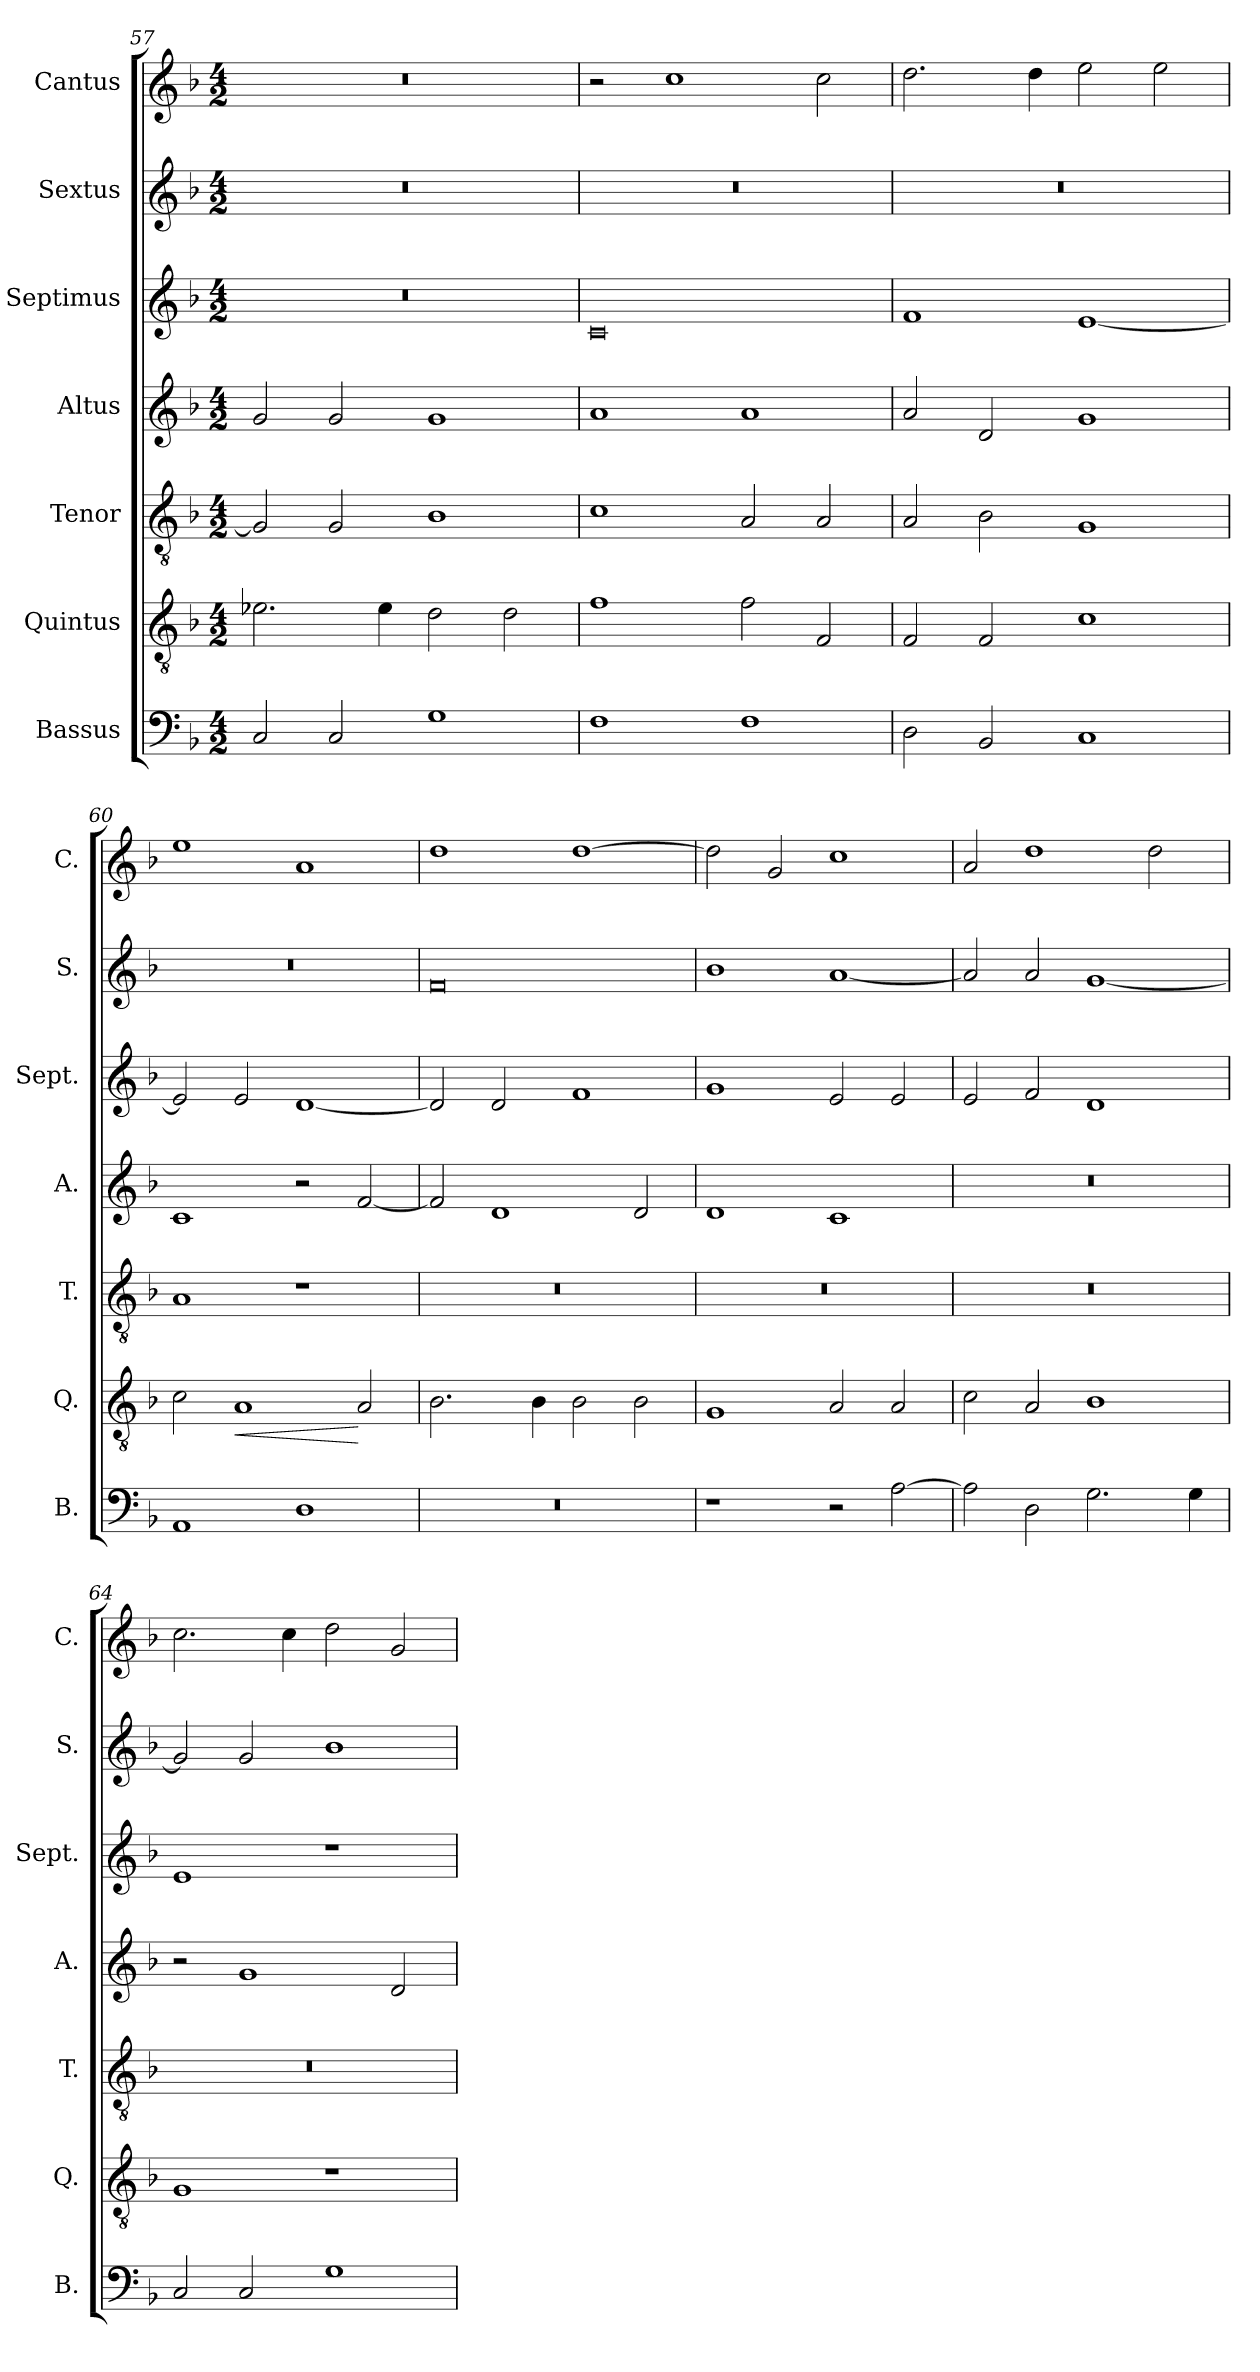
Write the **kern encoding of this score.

**kern	**kern	**dynam	**kern	**kern	**kern	**kern	**kern
*part7	*part6	*part6	*part5	*part4	*part3	*part2	*part1
*staff7	*staff6	*staff6	*staff5	*staff4	*staff3	*staff2	*staff1
*I"Bassus	*I"Quintus	*	*I"Tenor	*I"Altus	*I"Septimus	*I"Sextus	*I"Cantus
*I'B.	*I'Q.	*	*I'T.	*I'A.	*I'Sept.	*I'S.	*I'C.
*clefF4	*clefGv2	*	*clefGv2	*clefG2	*clefG2	*clefG2	*clefG2
*k[b-]	*k[b-]	*	*k[b-]	*k[b-]	*k[b-]	*k[b-]	*k[b-]
*F:	*F:	*	*F:	*F:	*F:	*F:	*F:
*M4/2	*M4/2	*	*M4/2	*M4/2	*M4/2	*M4/2	*M4/2
=57	=57	=57	=57	=57	=57	=57	=57
2C/	2.e-X\	.	2G/]	2g/	0r	0r	0r
2C/	.	.	2G/	2g/	.	.	.
.	4e-\	.	.	.	.	.	.
1G	2d\	.	1B-	1g	.	.	.
.	2d\	.	.	.	.	.	.
=58	=58	=58	=58	=58	=58	=58	=58
1F	1f	.	1c	1a	0c	0r	2r
.	.	.	.	.	.	.	1cc
1F	2f\	.	2A/	1a	.	.	.
.	2F/	.	2A/	.	.	.	2cc\
=59	=59	=59	=59	=59	=59	=59	=59
2D\	2F/	.	2A/	2a/	1f	0r	2.dd\
2BB-/	2F/	.	2B-\	2d/	.	.	.
.	.	.	.	.	.	.	4dd\
1C	1c	.	1G	1g	[1e	.	2ee\
.	.	.	.	.	.	.	2ee\
!!LO:PB:g=z
=60	=60	=60	=60	=60	=60	=60	=60
1AA	2c\	.	1A	1c	2e/]	0r	1ee
!	!	!LO:HP:b	!	!	!	!	!
.	1A	<	.	.	2e/	.	.
1D	.	.	1r	2r	[1d	.	1a
.	2A/	[	.	[2f/	.	.	.
=61	=61	=61	=61	=61	=61	=61	=61
0r	2.B-\	.	0r	2f/]	2d/]	0f	1dd
.	.	.	.	1d	2d/	.	.
.	4B-\	.	.	.	.	.	.
.	2B-\	.	.	.	1f	.	[1dd
.	2B-\	.	.	2d/	.	.	.
=62	=62	=62	=62	=62	=62	=62	=62
1r	1G	.	0r	1d	1g	1b-	2dd\]
.	.	.	.	.	.	.	2g/
2r	2A/	.	.	1c	2e/	[1a	1cc
[2A\	2A/	.	.	.	2e/	.	.
=63	=63	=63	=63	=63	=63	=63	=63
2A\]	2c\	.	0r	0r	2e/	2a/]	2a/
2D\	2A/	.	.	.	2f/	2a/	1dd
2.G\	1B-	.	.	.	1d	[1g	.
.	.	.	.	.	.	.	2dd\
4G\	.	.	.	.	.	.	.
=64	=64	=64	=64	=64	=64	=64	=64
2C/	1G	.	0r	2r	1e	2g/]	2.cc\
2C/	.	.	.	1g	.	2g/	.
.	.	.	.	.	.	.	4cc\
1G	1r	.	.	.	1r	1b-	2dd\
.	.	.	.	2d/	.	.	2g/
=	=	=	=	=	=	=	=
*-	*-	*-	*-	*-	*-	*-	*-
